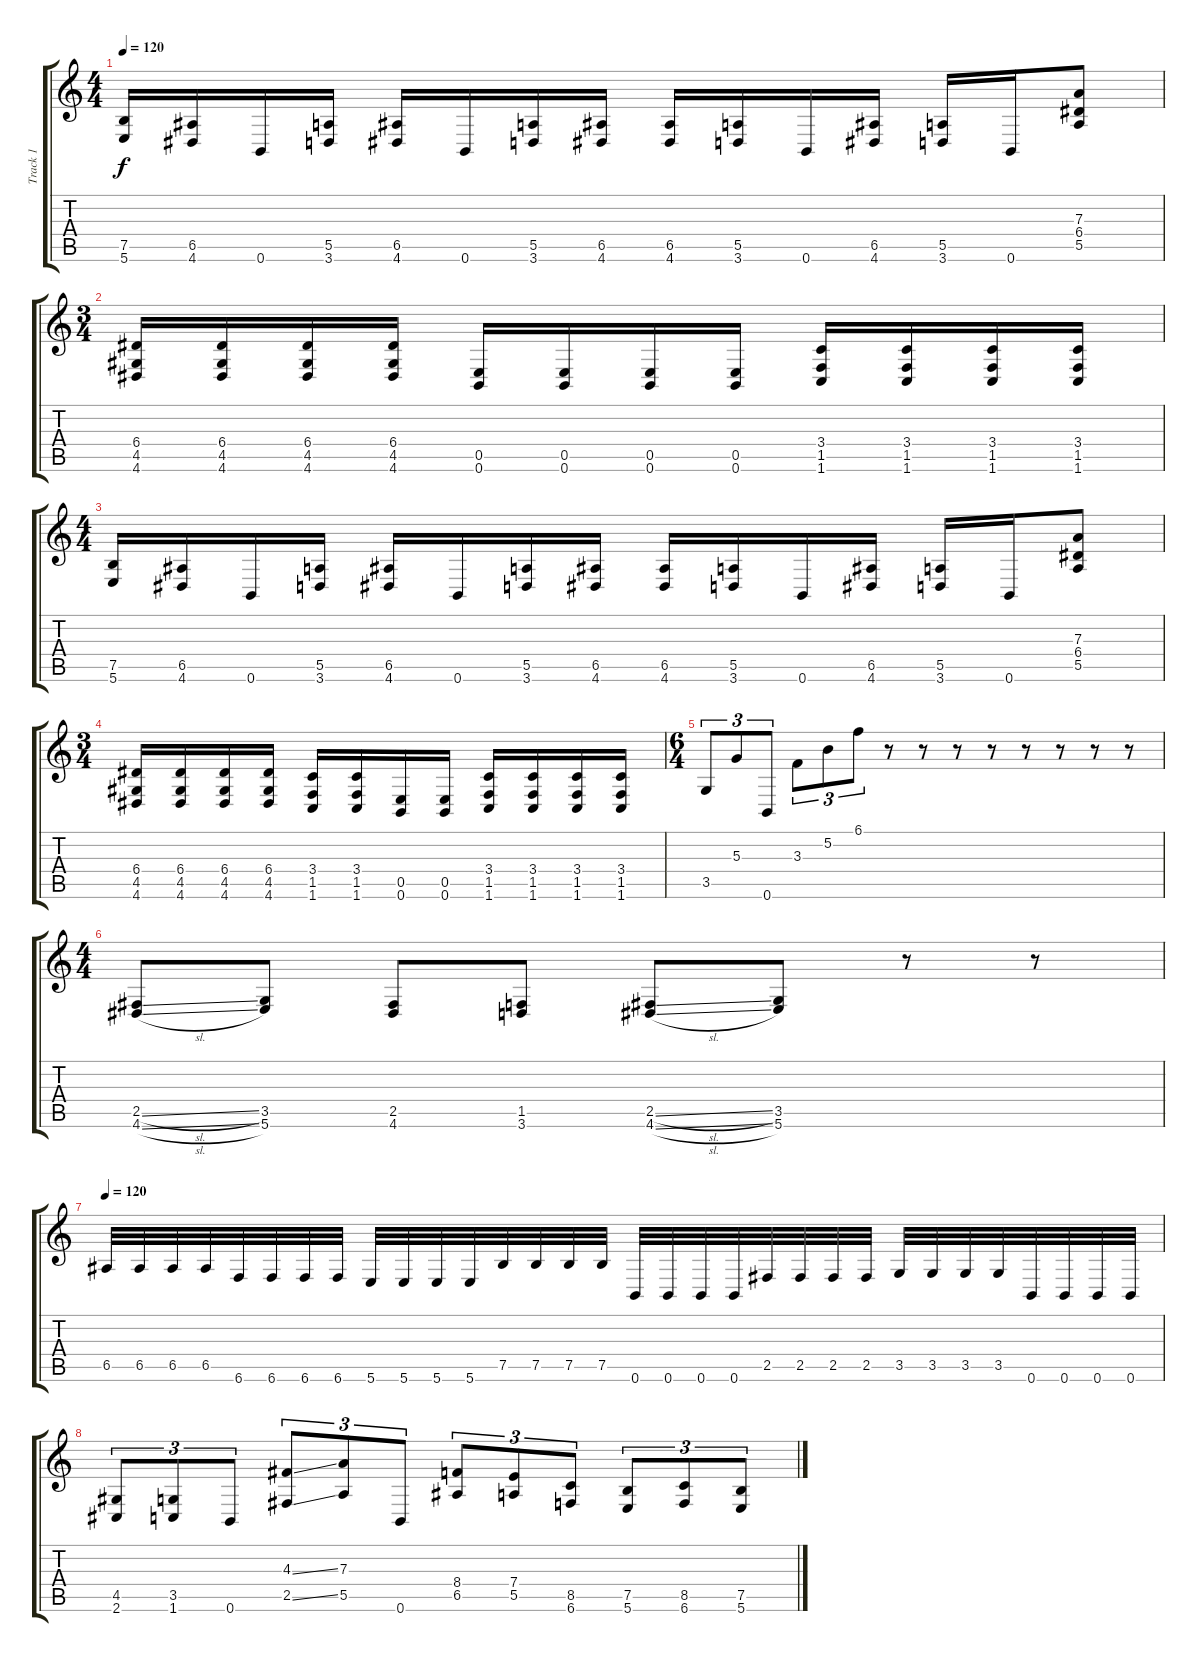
\track ("Track 1" "Track 1") {instrument distortionguitar}
\staff {score tabs}
\tuning (B3 Gb3 D3 A2 E2 B1) {hide}
\ts (4 4)
\tempo 120
\clef g2
\ks c
(7.5 5.6).16{dy f} (6.5 4.6).16 0.6.16 (5.5 3.6).16 (6.5 4.6).16 0.6.16 (5.5 3.6).16 (6.5 4.6).16 (6.5 4.6).16 (5.5 3.6).16 0.6.16 (6.5 4.6).16 (5.5 3.6).16 0.6.16 (7.3 6.4 5.5).8 |
\ts (3 4)
(6.4 4.5 4.6).16 (6.4 4.5 4.6).16 (6.4 4.5 4.6).16 (6.4 4.5 4.6).16 (0.5 0.6).16 (0.5 0.6).16 (0.5 0.6).16 (0.5 0.6).16 (3.4 1.5 1.6).16 (3.4 1.5 1.6).16 (3.4 1.5 1.6).16 (3.4 1.5 1.6).16 |
\ts (4 4)
(7.5 5.6).16 (6.5 4.6).16 0.6.16 (5.5 3.6).16 (6.5 4.6).16 0.6.16 (5.5 3.6).16 (6.5 4.6).16 (6.5 4.6).16 (5.5 3.6).16 0.6.16 (6.5 4.6).16 (5.5 3.6).16 0.6.16 (7.3 6.4 5.5).8 |
\ts (3 4)
(6.4 4.5 4.6).16 (6.4 4.5 4.6).16 (6.4 4.5 4.6).16 (6.4 4.5 4.6).16 (3.4 1.5 1.6).16 (3.4 1.5 1.6).16 (0.5 0.6).16 (0.5 0.6).16 (3.4 1.5 1.6).16 (3.4 1.5 1.6).16 (3.4 1.5 1.6).16 (3.4 1.5 1.6).16 |
\ts (6 4)
3.5.8{tu (3 2)} 5.3.8{tu (3 2)} 0.6.8{tu (3 2)} 3.3.8{tu (3 2)} 5.2.8{tu (3 2)} 6.1.8{tu (3 2)} r.8 r.8 r.8 r.8 r.8 r.8 r.8 r.8 |
\ts (4 4)
(2.5{sl} 4.6{sl}).8 (3.5 5.6).8 (2.5 4.6).8 (1.5 3.6).8 (2.5{sl} 4.6{sl}).8 (3.5 5.6).8 r.8 r.8 |
\tempo 120
6.5.32 6.5.32 6.5.32 6.5.32 6.6.32 6.6.32 6.6.32 6.6.32 5.6.32 5.6.32 5.6.32 5.6.32 7.5.32 7.5.32 7.5.32 7.5.32 0.6.32 0.6.32 0.6.32 0.6.32 2.5.32 2.5.32 2.5.32 2.5.32 3.5.32 3.5.32 3.5.32 3.5.32 0.6.32 0.6.32 0.6.32 0.6.32 |
(4.5 2.6).8{tu (3 2)} (3.5 1.6).8{tu (3 2)} 0.6.8{tu (3 2)} (4.3{ss} 2.5{ss}).8{tu (3 2)} (7.3 5.5).8{tu (3 2)} 0.6.8{tu (3 2)} (8.4 6.5).8{tu (3 2)} (7.4 5.5).8{tu (3 2)} (8.5 6.6).8{tu (3 2)} (7.5 5.6).8{tu (3 2)} (8.5 6.6).8{tu (3 2)} (7.5 5.6).8{tu (3 2)}
